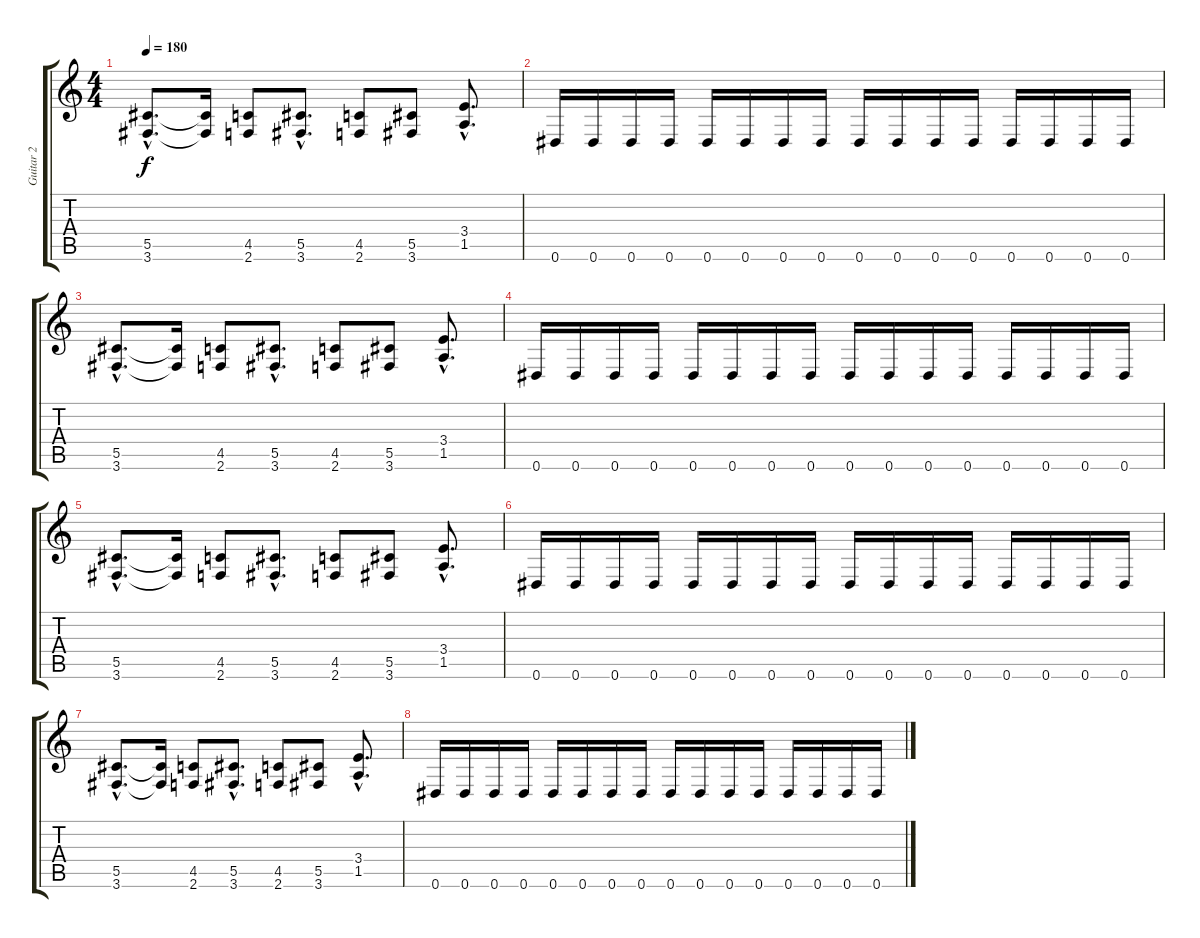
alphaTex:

\track ("Guitar 2" "Guitar 2") {instrument distortionguitar}
\staff {score tabs}
\tuning (Eb4 Bb3 Gb3 Db3 Ab2 Eb2) {hide}
\ts (4 4)
\tempo 180
\clef g2
\ks c
(5.5{hac} 3.6{hac}).8{d dy f} (5.5{t} 3.6{t}).16 (4.5 2.6).8 (5.5{hac} 3.6{hac}).8{d} (4.5 2.6).8 (5.5 3.6).8 (3.4{hac} 1.5{hac}).8{d} |
0.6.16 0.6.16 0.6.16 0.6.16 0.6.16 0.6.16 0.6.16 0.6.16 0.6.16 0.6.16 0.6.16 0.6.16 0.6.16 0.6.16 0.6.16 0.6.16 |
(5.5{hac} 3.6{hac}).8{d} (5.5{t} 3.6{t}).16 (4.5 2.6).8 (5.5{hac} 3.6{hac}).8{d} (4.5 2.6).8 (5.5 3.6).8 (3.4{hac} 1.5{hac}).8{d} |
0.6.16 0.6.16 0.6.16 0.6.16 0.6.16 0.6.16 0.6.16 0.6.16 0.6.16 0.6.16 0.6.16 0.6.16 0.6.16 0.6.16 0.6.16 0.6.16 |
(5.5{hac} 3.6{hac}).8{d} (5.5{t} 3.6{t}).16 (4.5 2.6).8 (5.5{hac} 3.6{hac}).8{d} (4.5 2.6).8 (5.5 3.6).8 (3.4{hac} 1.5{hac}).8{d} |
0.6.16 0.6.16 0.6.16 0.6.16 0.6.16 0.6.16 0.6.16 0.6.16 0.6.16 0.6.16 0.6.16 0.6.16 0.6.16 0.6.16 0.6.16 0.6.16 |
(5.5{hac} 3.6{hac}).8{d} (5.5{t} 3.6{t}).16 (4.5 2.6).8 (5.5{hac} 3.6{hac}).8{d} (4.5 2.6).8 (5.5 3.6).8 (3.4{hac} 1.5{hac}).8{d} |
0.6.16 0.6.16 0.6.16 0.6.16 0.6.16 0.6.16 0.6.16 0.6.16 0.6.16 0.6.16 0.6.16 0.6.16 0.6.16 0.6.16 0.6.16 0.6.16
